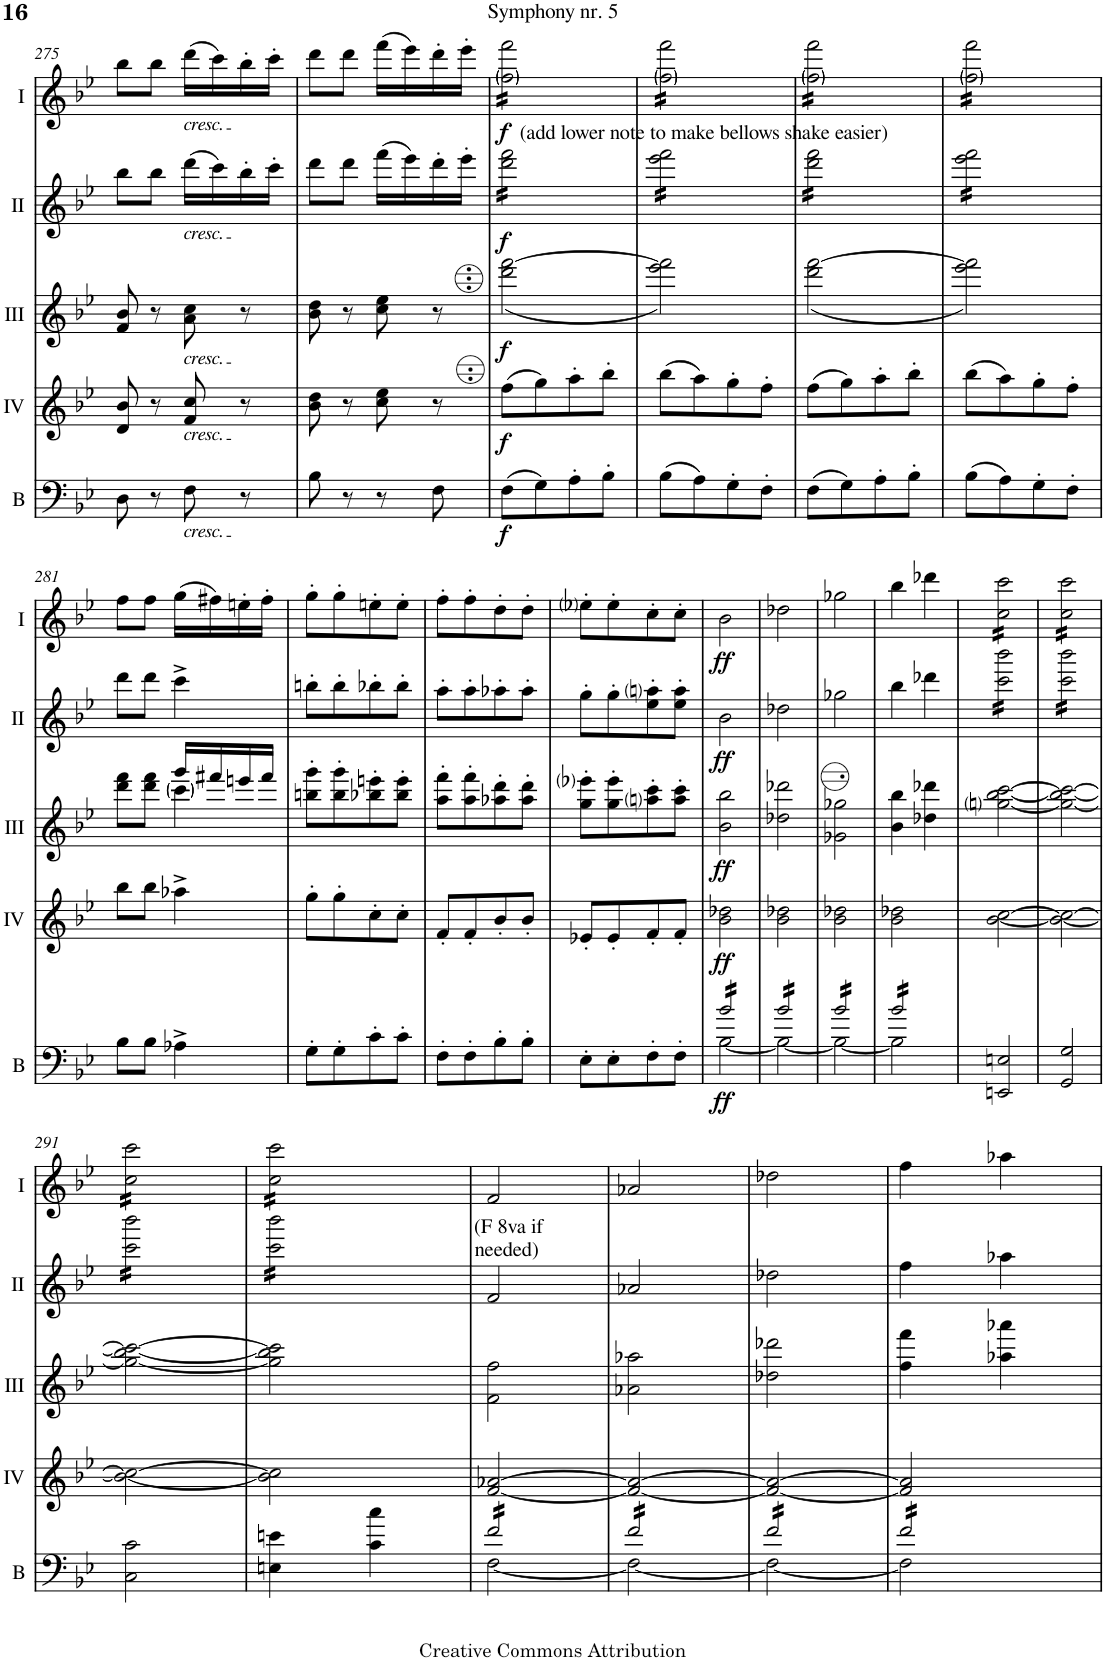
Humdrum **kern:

**kern	**dynam	**kern	**dynam	**kern	**dynam	**kern	**dynam	**kern	**dynam
*part5	*part5	*part4	*part4	*part3	*part3	*part2	*part2	*part1	*part1
*staff5	*staff5	*staff4	*staff4	*staff3	*staff3	*staff2	*staff2	*staff1	*staff1
*I"Bass	*	*I"Acc. 4	*	*I"Acc. 3	*	*I"Acc. 2	*	*I"Acc. 1	*
*I'B	*	*	*	*	*	*	*	*	*
!!LO:PB:g=z
*clefF4	*	*clefG2	*	*clefG2	*	*clefG2	*	*clefG2	*
*Trd7c12	*	*Trd7c12	*	*	*	*Trd7c12	*	*	*
*k[b-e-]	*	*k[b-e-]	*	*k[b-e-]	*	*k[b-e-]	*	*k[b-e-]	*
*M2/4	*	*M2/4	*	*M2/4	*	*M2/4	*	*M2/4	*
=275	=275	=275	=275	=275	=275	=275	=275	=275	=275
8D\	.	8d/ 8b-/	.	8f/ 8b-/	.	8bb-\L	.	8bb-\L	.
8r	.	8r	.	8r	.	8bb-\J	.	8bb-\J	.
!	!	!	!	!	!	!	!	!LO:TX:b:i:t=cresc.	!
!	!	!	!	!	!	!LO:TX:b:i:t=cresc.	!	!	!
!	!	!	!	!LO:TX:b:i:t=cresc.	!	!	!	!	!
!	!	!LO:TX:b:i:t=cresc.	!	!	!	!	!	!	!
!LO:TX:b:i:t=cresc.	!	!	!	!	!	!	!	!	!
8F\	.	8f/ 8cc/	.	8a\ 8cc\	.	(16ddd\LL	.	(16ddd\LL	.
.	.	.	.	.	.	16ccc\)	.	16ccc\)	.
8r	.	8r	.	8r	.	16bb-'\	.	16bb-'\	.
.	.	.	.	.	.	16ccc'\JJ	.	16ccc'\JJ	.
=276	=276	=276	=276	=276	=276	=276	=276	=276	=276
8B-\	.	8b-\ 8dd\	.	8b-\ 8dd\	.	8ddd\L	.	8ddd\L	.
8r	.	8r	.	8r	.	8ddd\J	.	8ddd\J	.
8r	.	8cc\ 8ee-\	.	8cc\ 8ee-\	.	(16fff\LL	.	(16fff\LL	.
.	.	.	.	.	.	16eee-\)	.	16eee-\)	.
8F\	.	8r	.	8r	.	16ddd'\	.	16ddd'\	.
.	.	.	.	.	.	16eee-'\JJ	.	16eee-'\JJ	.
=277	=277	=277	=277	=277	=277	=277	=277	=277	=277
!	!	!	!	!	!	!	!	!LO:TX:b:t=(add lower note to make bellows shake easier)	!
!	!LO:DY:b	!	!LO:DY:b	!	!LO:DY:b	!	!LO:DY:b	!	!LO:DY:b
*	*	*	*	*	*	*tremolo	*	*	*
*	*	*	*	*	*	*	*	*tremolo	*
(8F\L	f	(8ff\L	f	(<2dd\ [2ff\	f	16ddd\ 16fff\LL	f	16ff\ 16fff\LL	f
.	.	.	.	.	.	16ddd\ 16fff\	.	16ff\ 16fff\	.
8G\)	.	8gg\)	.	.	.	16ddd\ 16fff\	.	16ff\ 16fff\	.
.	.	.	.	.	.	16ddd\ 16fff\	.	16ff\ 16fff\	.
8A'\	.	8aa'\	.	.	.	16ddd\ 16fff\	.	16ff\ 16fff\	.
.	.	.	.	.	.	16ddd\ 16fff\	.	16ff\ 16fff\	.
8B-'\J	.	8bb-'\J	.	.	.	16ddd\ 16fff\	.	16ff\ 16fff\	.
.	.	.	.	.	.	16ddd\ 16fff\JJ	.	16ff\ 16fff\JJ	.
=278	=278	=278	=278	=278	=278	=278	=278	=278	=278
(8B-\L	.	(8bb-\L	.	2ee-\ 2ff\])	.	16eee-\ 16fff\LL	.	16ff\ 16fff\LL	.
.	.	.	.	.	.	16eee-\ 16fff\	.	16ff\ 16fff\	.
8A\)	.	8aa\)	.	.	.	16eee-\ 16fff\	.	16ff\ 16fff\	.
.	.	.	.	.	.	16eee-\ 16fff\	.	16ff\ 16fff\	.
8G'\	.	8gg'\	.	.	.	16eee-\ 16fff\	.	16ff\ 16fff\	.
.	.	.	.	.	.	16eee-\ 16fff\	.	16ff\ 16fff\	.
8F'\J	.	8ff'\J	.	.	.	16eee-\ 16fff\	.	16ff\ 16fff\	.
.	.	.	.	.	.	16eee-\ 16fff\JJ	.	16ff\ 16fff\JJ	.
=279	=279	=279	=279	=279	=279	=279	=279	=279	=279
(8F\L	.	(8ff\L	.	(<2dd\ [2ff\	.	16ddd\ 16fff\LL	.	16ff\ 16fff\LL	.
.	.	.	.	.	.	16ddd\ 16fff\	.	16ff\ 16fff\	.
8G\)	.	8gg\)	.	.	.	16ddd\ 16fff\	.	16ff\ 16fff\	.
.	.	.	.	.	.	16ddd\ 16fff\	.	16ff\ 16fff\	.
8A'\	.	8aa'\	.	.	.	16ddd\ 16fff\	.	16ff\ 16fff\	.
.	.	.	.	.	.	16ddd\ 16fff\	.	16ff\ 16fff\	.
8B-'\J	.	8bb-'\J	.	.	.	16ddd\ 16fff\	.	16ff\ 16fff\	.
.	.	.	.	.	.	16ddd\ 16fff\JJ	.	16ff\ 16fff\JJ	.
=280	=280	=280	=280	=280	=280	=280	=280	=280	=280
(8B-\L	.	(8bb-\L	.	2ee-\ 2ff\])	.	16eee-\ 16fff\LL	.	16ff\ 16fff\LL	.
.	.	.	.	.	.	16eee-\ 16fff\	.	16ff\ 16fff\	.
8A\)	.	8aa\)	.	.	.	16eee-\ 16fff\	.	16ff\ 16fff\	.
.	.	.	.	.	.	16eee-\ 16fff\	.	16ff\ 16fff\	.
8G'\	.	8gg'\	.	.	.	16eee-\ 16fff\	.	16ff\ 16fff\	.
.	.	.	.	.	.	16eee-\ 16fff\	.	16ff\ 16fff\	.
8F'\J	.	8ff'\J	.	.	.	16eee-\ 16fff\	.	16ff\ 16fff\	.
.	.	.	.	.	.	16eee-\ 16fff\JJ	.	16ff\ 16fff\JJ	.
*	*	*	*	*	*	*	*	*Xtremolo	*
*	*	*	*	*	*	*Xtremolo	*	*	*
!!LO:LB:g=z
=281	=281	=281	=281	=281	=281	=281	=281	=281	=281
*	*	*	*	*^	*	*	*	*	*
8B-\L	.	8bb-\L	.	8dd\ 8ff\L	4ryy	.	8ddd\L	.	8ff\L	.
8B-\J	.	8bb-\J	.	8dd\ 8ff\J	.	.	8ddd\J	.	8ff\J	.
4A-X^\	.	4aa-X^\	.	16gg/LL	4cc\	.	4ccc^\	.	(16gg\LL	.
.	.	.	.	16ff#X/	.	.	.	.	16ff#X\)	.
.	.	.	.	16een/	.	.	.	.	16een'\	.
.	.	.	.	16ff#/JJ	.	.	.	.	16ff#'\JJ	.
*	*	*	*	*v	*v	*	*	*	*	*
=282	=282	=282	=282	=282	=282	=282	=282	=282	=282
8G'\L	.	8gg'\L	.	8bn\' 8gg\'L	.	8bbn'\L	.	8gg'\L	.
8G'\	.	8gg'\	.	8b\' 8gg\'	.	8bb'\	.	8gg'\	.
8c'\	.	8cc'\	.	8b-X\' 8een\'	.	8bb-X'\	.	8een'\	.
8c'\J	.	8cc'\J	.	8b-\' 8ee\'J	.	8bb-'\J	.	8ee'\J	.
=283	=283	=283	=283	=283	=283	=283	=283	=283	=283
8F'\L	.	8f'/L	.	8a\' 8ff\'L	.	8aa'\L	.	8ff'\L	.
8F'\	.	8f'/	.	8a\' 8ff\'	.	8aa'\	.	8ff'\	.
8B-'\	.	8b-'/	.	8a-X\' 8dd\'	.	8aa-X'\	.	8dd'\	.
8B-'\J	.	8b-'/J	.	8a-\' 8dd\'J	.	8aa-'\J	.	8dd'\J	.
=284	=284	=284	=284	=284	=284	=284	=284	=284	=284
8E-'\L	.	8e-X'/L	.	8g\' 8ee-i\'L	.	8gg'\L	.	8ee-i'\L	.
8E-'\	.	8e-'/	.	8g\' 8ee-\'	.	8gg'\	.	8ee-'\	.
8F'\	.	8f'/	.	8ani\' 8cc\'	.	8ee-\' 8aani\'	.	8cc'\	.
8F'\J	.	8f'/J	.	8a\' 8cc\'J	.	8ee-\' 8aa\'J	.	8cc'\J	.
=285	=285	=285	=285	=285	=285	=285	=285	=285	=285
*^	*	*	*	*	*	*	*	*	*
!	!	!LO:DY:b	!	!LO:DY:b	!	!LO:DY:b	!	!LO:DY:b	!	!LO:DY:b
*tremolo	*	*	*	*	*	*	*	*	*	*
16b-/LL	[2B-\	ff	2b-\ 2dd-X\	ff	2B-\ 2b-\	ff	2b-\	ff	2b-\	ff
16b-/	.	.	.	.	.	.	.	.	.	.
16b-/	.	.	.	.	.	.	.	.	.	.
16b-/	.	.	.	.	.	.	.	.	.	.
16b-/	.	.	.	.	.	.	.	.	.	.
16b-/	.	.	.	.	.	.	.	.	.	.
16b-/	.	.	.	.	.	.	.	.	.	.
16b-/JJ	.	.	.	.	.	.	.	.	.	.
=286	=286	=286	=286	=286	=286	=286	=286	=286	=286	=286
16b-/LL	2B-\_	.	2b-\ 2dd-X\	.	2d-X\ 2dd-X\	.	2dd-X\	.	2dd-X\	.
16b-/	.	.	.	.	.	.	.	.	.	.
16b-/	.	.	.	.	.	.	.	.	.	.
16b-/	.	.	.	.	.	.	.	.	.	.
16b-/	.	.	.	.	.	.	.	.	.	.
16b-/	.	.	.	.	.	.	.	.	.	.
16b-/	.	.	.	.	.	.	.	.	.	.
16b-/JJ	.	.	.	.	.	.	.	.	.	.
=287	=287	=287	=287	=287	=287	=287	=287	=287	=287	=287
16b-/LL	2B-\_	.	2b-\ 2dd-X\	.	2g-X\ 2gg-X\	.	2gg-X\	.	2gg-X\	.
16b-/	.	.	.	.	.	.	.	.	.	.
16b-/	.	.	.	.	.	.	.	.	.	.
16b-/	.	.	.	.	.	.	.	.	.	.
16b-/	.	.	.	.	.	.	.	.	.	.
16b-/	.	.	.	.	.	.	.	.	.	.
16b-/	.	.	.	.	.	.	.	.	.	.
16b-/JJ	.	.	.	.	.	.	.	.	.	.
=288	=288	=288	=288	=288	=288	=288	=288	=288	=288	=288
16b-/LL	2B-\]	.	2b-\ 2dd-X\	.	4b-\ 4bb-\	.	4bb-\	.	4bb-\	.
16b-/	.	.	.	.	.	.	.	.	.	.
16b-/	.	.	.	.	.	.	.	.	.	.
16b-/	.	.	.	.	.	.	.	.	.	.
16b-/	.	.	.	.	4dd-X\ 4ddd-X\	.	4ddd-X\	.	4ddd-X\	.
16b-/	.	.	.	.	.	.	.	.	.	.
16b-/	.	.	.	.	.	.	.	.	.	.
16b-/JJ	.	.	.	.	.	.	.	.	.	.
*Xtremolo	*	*	*	*	*	*	*	*	*	*
*v	*v	*	*	*	*	*	*	*	*	*
=289	=289	=289	=289	=289	=289	=289	=289	=289	=289
*	*	*	*	*	*	*tremolo	*	*	*
*	*	*	*	*	*	*	*	*tremolo	*
2EEn/ 2En/	.	[2b-\ [2cc\	.	[2ggni\ [2bb-\ [2ccc\	.	16ccc\ 16bbb-\LL	.	16cc\ 16ccc\LL	.
.	.	.	.	.	.	16ccc\ 16bbb-\	.	16cc\ 16ccc\	.
.	.	.	.	.	.	16ccc\ 16bbb-\	.	16cc\ 16ccc\	.
.	.	.	.	.	.	16ccc\ 16bbb-\	.	16cc\ 16ccc\	.
.	.	.	.	.	.	16ccc\ 16bbb-\	.	16cc\ 16ccc\	.
.	.	.	.	.	.	16ccc\ 16bbb-\	.	16cc\ 16ccc\	.
.	.	.	.	.	.	16ccc\ 16bbb-\	.	16cc\ 16ccc\	.
.	.	.	.	.	.	16ccc\ 16bbb-\JJ	.	16cc\ 16ccc\JJ	.
=290	=290	=290	=290	=290	=290	=290	=290	=290	=290
2GG/ 2G/	.	2b-\_ 2cc\_	.	2gg\_ 2bb-\_ 2ccc\_	.	16ccc\ 16bbb-\LL	.	16cc\ 16ccc\LL	.
.	.	.	.	.	.	16ccc\ 16bbb-\	.	16cc\ 16ccc\	.
.	.	.	.	.	.	16ccc\ 16bbb-\	.	16cc\ 16ccc\	.
.	.	.	.	.	.	16ccc\ 16bbb-\	.	16cc\ 16ccc\	.
.	.	.	.	.	.	16ccc\ 16bbb-\	.	16cc\ 16ccc\	.
.	.	.	.	.	.	16ccc\ 16bbb-\	.	16cc\ 16ccc\	.
.	.	.	.	.	.	16ccc\ 16bbb-\	.	16cc\ 16ccc\	.
.	.	.	.	.	.	16ccc\ 16bbb-\JJ	.	16cc\ 16ccc\JJ	.
!!LO:LB:g=z
=291	=291	=291	=291	=291	=291	=291	=291	=291	=291
2C\ 2c\	.	2b-\_ 2cc\_	.	2gg\_ 2bb-\_ 2ccc\_	.	16ccc\ 16bbb-\LL	.	16cc\ 16ccc\LL	.
.	.	.	.	.	.	16ccc\ 16bbb-\	.	16cc\ 16ccc\	.
.	.	.	.	.	.	16ccc\ 16bbb-\	.	16cc\ 16ccc\	.
.	.	.	.	.	.	16ccc\ 16bbb-\	.	16cc\ 16ccc\	.
.	.	.	.	.	.	16ccc\ 16bbb-\	.	16cc\ 16ccc\	.
.	.	.	.	.	.	16ccc\ 16bbb-\	.	16cc\ 16ccc\	.
.	.	.	.	.	.	16ccc\ 16bbb-\	.	16cc\ 16ccc\	.
.	.	.	.	.	.	16ccc\ 16bbb-\JJ	.	16cc\ 16ccc\JJ	.
=292	=292	=292	=292	=292	=292	=292	=292	=292	=292
4En\ 4en\	.	2b-\] 2cc\]	.	2gg\] 2bb-\] 2ccc\]	.	16ccc\ 16bbb-\LL	.	16cc\ 16ccc\LL	.
.	.	.	.	.	.	16ccc\ 16bbb-\	.	16cc\ 16ccc\	.
.	.	.	.	.	.	16ccc\ 16bbb-\	.	16cc\ 16ccc\	.
.	.	.	.	.	.	16ccc\ 16bbb-\	.	16cc\ 16ccc\	.
4c\ 4cc\	.	.	.	.	.	16ccc\ 16bbb-\	.	16cc\ 16ccc\	.
.	.	.	.	.	.	16ccc\ 16bbb-\	.	16cc\ 16ccc\	.
.	.	.	.	.	.	16ccc\ 16bbb-\	.	16cc\ 16ccc\	.
.	.	.	.	.	.	16ccc\ 16bbb-\JJ	.	16cc\ 16ccc\JJ	.
*	*	*	*	*	*	*	*	*Xtremolo	*
*	*	*	*	*	*	*Xtremolo	*	*	*
=293	=293	=293	=293	=293	=293	=293	=293	=293	=293
*^	*	*	*	*	*	*	*	*	*
!	!	!	!	!	!	!	!LO:TX:a:t=(F 8va if	!	!	!
!	!	!	!	!	!	!	!LO:TX:a:t=needed)	!	!	!
*tremolo	*	*	*	*	*	*	*	*	*	*
16f/LL	[2F\	.	[2f/ [2a-X/	.	2f\ 2ff\	.	2f/	.	2f/	.
16f/	.	.	.	.	.	.	.	.	.	.
16f/	.	.	.	.	.	.	.	.	.	.
16f/	.	.	.	.	.	.	.	.	.	.
16f/	.	.	.	.	.	.	.	.	.	.
16f/	.	.	.	.	.	.	.	.	.	.
16f/	.	.	.	.	.	.	.	.	.	.
16f/JJ	.	.	.	.	.	.	.	.	.	.
=294	=294	=294	=294	=294	=294	=294	=294	=294	=294	=294
16f/LL	2F\_	.	2f/_ 2a-/_	.	2a-X\ 2aa-X\	.	2a-X/	.	2a-X/	.
16f/	.	.	.	.	.	.	.	.	.	.
16f/	.	.	.	.	.	.	.	.	.	.
16f/	.	.	.	.	.	.	.	.	.	.
16f/	.	.	.	.	.	.	.	.	.	.
16f/	.	.	.	.	.	.	.	.	.	.
16f/	.	.	.	.	.	.	.	.	.	.
16f/JJ	.	.	.	.	.	.	.	.	.	.
=295	=295	=295	=295	=295	=295	=295	=295	=295	=295	=295
16f/LL	2F\_	.	2f/_ 2a-/_	.	2dd-X\ 2ddd-X\	.	2dd-X\	.	2dd-X\	.
16f/	.	.	.	.	.	.	.	.	.	.
16f/	.	.	.	.	.	.	.	.	.	.
16f/	.	.	.	.	.	.	.	.	.	.
16f/	.	.	.	.	.	.	.	.	.	.
16f/	.	.	.	.	.	.	.	.	.	.
16f/	.	.	.	.	.	.	.	.	.	.
16f/JJ	.	.	.	.	.	.	.	.	.	.
=296	=296	=296	=296	=296	=296	=296	=296	=296	=296	=296
16f/LL	2F\]	.	2f/] 2a-/]	.	4ff\ 4fff\	.	4ff\	.	4ff\	.
16f/	.	.	.	.	.	.	.	.	.	.
16f/	.	.	.	.	.	.	.	.	.	.
16f/	.	.	.	.	.	.	.	.	.	.
16f/	.	.	.	.	4aa-X\ 4aaa-X\	.	4aa-X\	.	4aa-X\	.
16f/	.	.	.	.	.	.	.	.	.	.
16f/	.	.	.	.	.	.	.	.	.	.
16f/JJ	.	.	.	.	.	.	.	.	.	.
*Xtremolo	*	*	*	*	*	*	*	*	*	*
*v	*v	*	*	*	*	*	*	*	*	*
=	=	=	=	=	=	=	=	=	=
*-	*-	*-	*-	*-	*-	*-	*-	*-	*-
